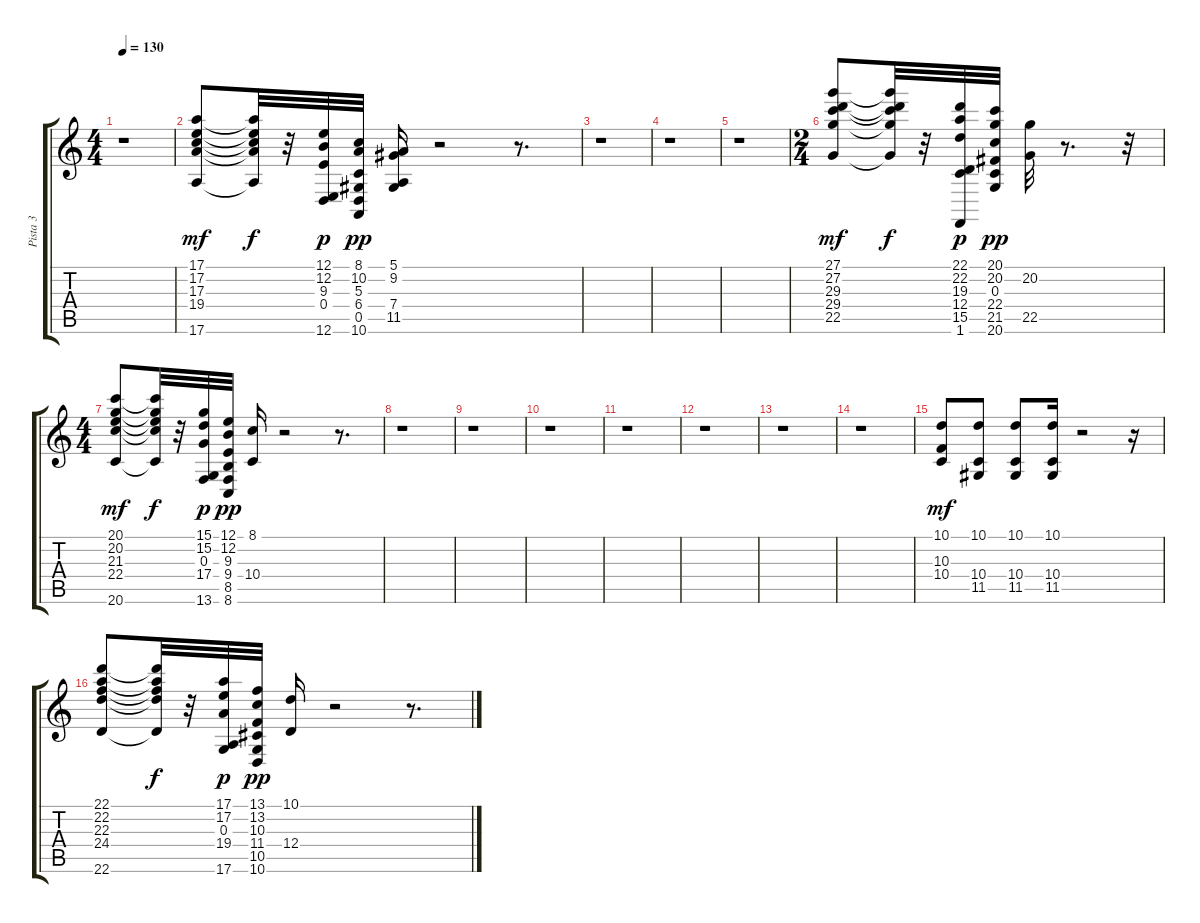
\track ("Pista 3" "Pista 3") {instrument brasssection}
\staff {score tabs}
\tuning (E4 B3 G3 D3 A2 E2) {hide}
\ts (4 4)
\tempo 130
\clef g2
\ks c
r.1{dy pp} |
(17.1 17.2 17.3 19.4 17.6).8{dy mf} (17.1{t} 17.2{t} 17.3{t} 19.4{t} 17.6{t}).32{dy f} r.32 (12.1 12.2 9.3 0.4 12.6).32{dy p} (8.1 10.2 5.3 6.4 0.5 10.6).32{dy pp} (5.1 9.2 7.4 11.5).16 r.2 r.8{d} |
r.1 |
r.1 |
r.1 |
\ts (2 4)
(27.1 27.2 29.3 29.4 22.5).8{dy mf} (27.1{t} 27.2{t} 29.3{t} 29.4{t} 22.5{t}).32{dy f} r.32 (22.1 22.2 19.3 12.4 15.5 1.6).32{dy p} (20.1 20.2 0.3 22.4 21.5 20.6).32{dy pp} (20.2 22.5).32 r.8{d} r.32 |
\ts (4 4)
(20.1 20.2 21.3 22.4 20.6).8{dy mf} (20.1{t} 20.2{t} 21.3{t} 22.4{t} 20.6{t}).32{dy f} r.32 (15.1 15.2 0.3 17.4 13.6).32{dy p} (12.1 12.2 9.3 9.4 8.5 8.6).32{dy pp} (8.1 10.4).16 r.2 r.8{d} |
r.1 |
r.1 |
r.1 |
r.1 |
r.1 |
r.1 |
r.1 |
(10.1 10.3 10.4).8{dy mf} (10.1 10.4 11.5).8 (10.1 10.4 11.5).8 (10.1 10.4 11.5).16 r.2 r.16 |
(22.1 22.2 22.3 24.4 22.6).8 (22.1{t} 22.2{t} 22.3{t} 24.4{t} 22.6{t}).32{dy f} r.32 (17.1 17.2 0.3 19.4 17.6).32{dy p} (13.1 13.2 10.3 11.4 10.5 10.6).32{dy pp} (10.1 12.4).16 r.2 r.8{d}
